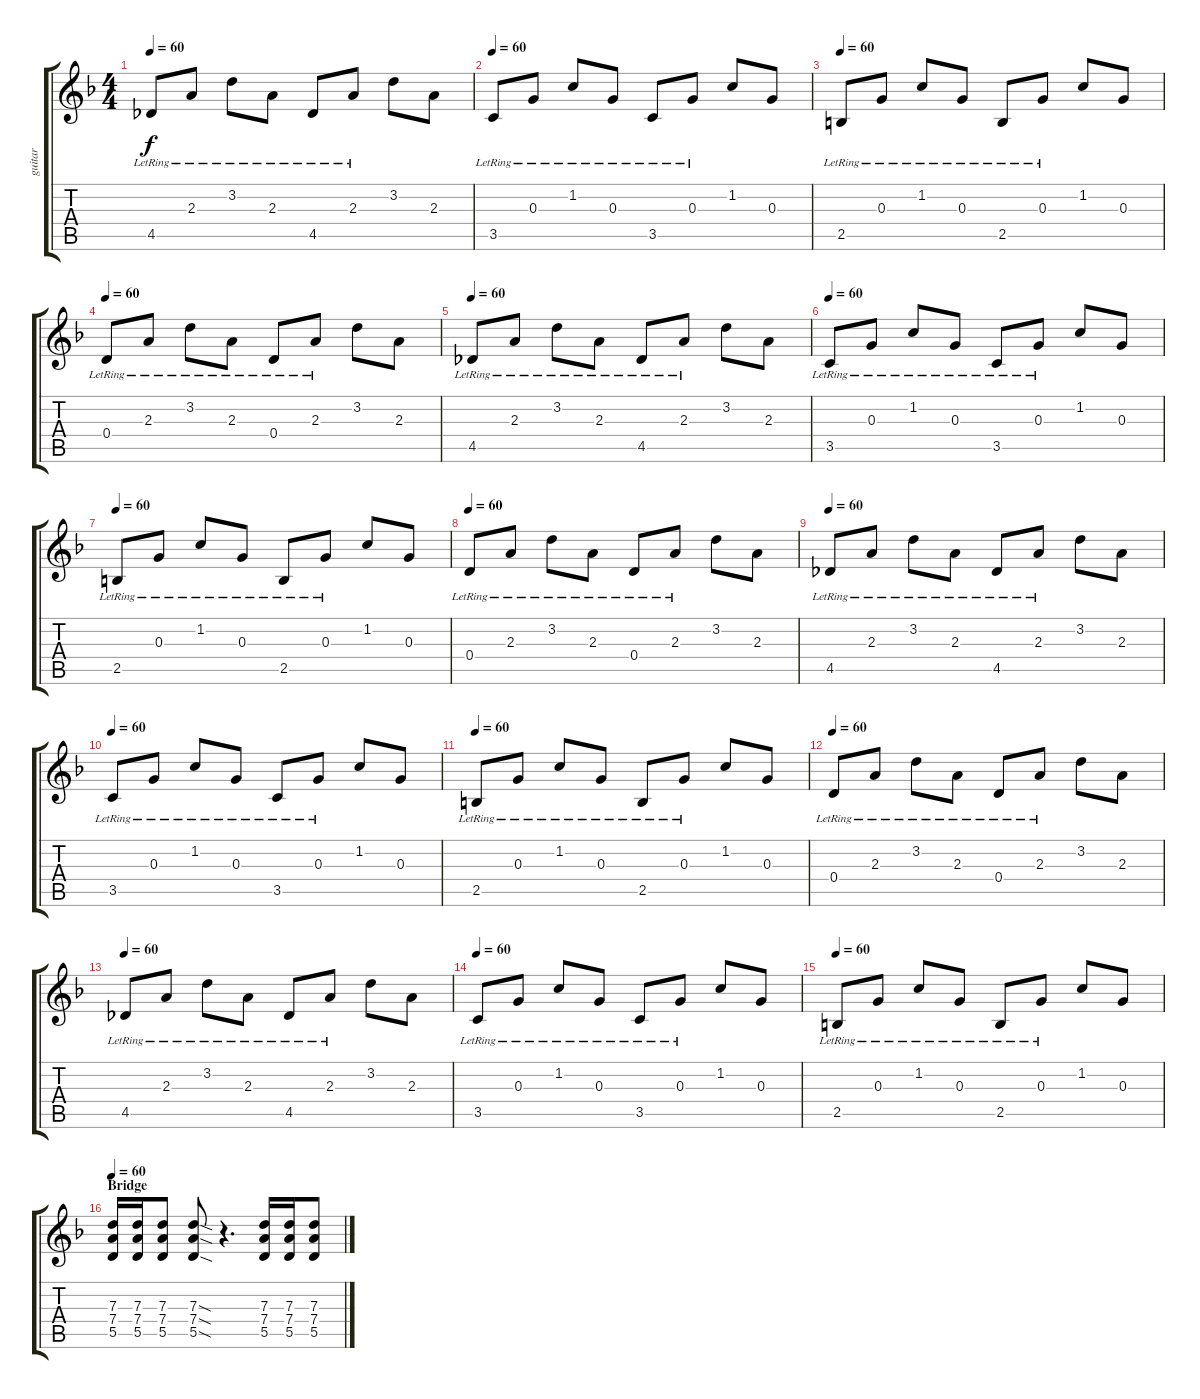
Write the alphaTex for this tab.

\track ("guitar " "guitar ") {instrument overdrivenguitar}
\staff {score tabs}
\tuning (E4 B3 G3 D3 A2 E2) {hide}
\ts (4 4)
\tempo 60
\clef g2
\ks dminor
4.5{lr}.8{dy f} 2.3{lr}.8 3.2{lr}.8 2.3{lr}.8 4.5{lr}.8 2.3{lr}.8 3.2.8 2.3.8 |
\tempo 60
3.5{lr}.8 0.3{lr}.8 1.2{lr}.8 0.3{lr}.8 3.5{lr}.8 0.3{lr}.8 1.2.8 0.3.8 |
\tempo 60
2.5{lr}.8 0.3{lr}.8 1.2{lr}.8 0.3{lr}.8 2.5{lr}.8 0.3{lr}.8 1.2.8 0.3.8 |
\tempo 60
0.4{lr}.8 2.3{lr}.8 3.2{lr}.8 2.3{lr}.8 0.4{lr}.8 2.3{lr}.8 3.2.8 2.3.8 |
\tempo 60
4.5{lr}.8 2.3{lr}.8 3.2{lr}.8 2.3{lr}.8 4.5{lr}.8 2.3{lr}.8 3.2.8 2.3.8 |
\tempo 60
3.5{lr}.8 0.3{lr}.8 1.2{lr}.8 0.3{lr}.8 3.5{lr}.8 0.3{lr}.8 1.2.8 0.3.8 |
\tempo 60
2.5{lr}.8 0.3{lr}.8 1.2{lr}.8 0.3{lr}.8 2.5{lr}.8 0.3{lr}.8 1.2.8 0.3.8 |
\tempo 60
0.4{lr}.8 2.3{lr}.8 3.2{lr}.8 2.3{lr}.8 0.4{lr}.8 2.3{lr}.8 3.2.8 2.3.8 |
\tempo 60
4.5{lr}.8 2.3{lr}.8 3.2{lr}.8 2.3{lr}.8 4.5{lr}.8 2.3{lr}.8 3.2.8 2.3.8 |
\tempo 60
3.5{lr}.8 0.3{lr}.8 1.2{lr}.8 0.3{lr}.8 3.5{lr}.8 0.3{lr}.8 1.2.8 0.3.8 |
\tempo 60
2.5{lr}.8 0.3{lr}.8 1.2{lr}.8 0.3{lr}.8 2.5{lr}.8 0.3{lr}.8 1.2.8 0.3.8 |
\tempo 60
0.4{lr}.8 2.3{lr}.8 3.2{lr}.8 2.3{lr}.8 0.4{lr}.8 2.3{lr}.8 3.2.8 2.3.8 |
\tempo 60
4.5{lr}.8 2.3{lr}.8 3.2{lr}.8 2.3{lr}.8 4.5{lr}.8 2.3{lr}.8 3.2.8 2.3.8 |
\tempo 60
3.5{lr}.8 0.3{lr}.8 1.2{lr}.8 0.3{lr}.8 3.5{lr}.8 0.3{lr}.8 1.2.8 0.3.8 |
\tempo 60
2.5{lr}.8 0.3{lr}.8 1.2{lr}.8 0.3{lr}.8 2.5{lr}.8 0.3{lr}.8 1.2.8 0.3.8 |
\section ("" "Bridge")
\tempo 60
(7.3 7.4 5.5).16 (7.3 7.4 5.5).16 (7.3 7.4 5.5).8 (7.3{sod} 7.4{sod} 5.5{sod}).8 r.4{d} (7.3 7.4 5.5).16 (7.3 7.4 5.5).16 (7.3 7.4 5.5).8
